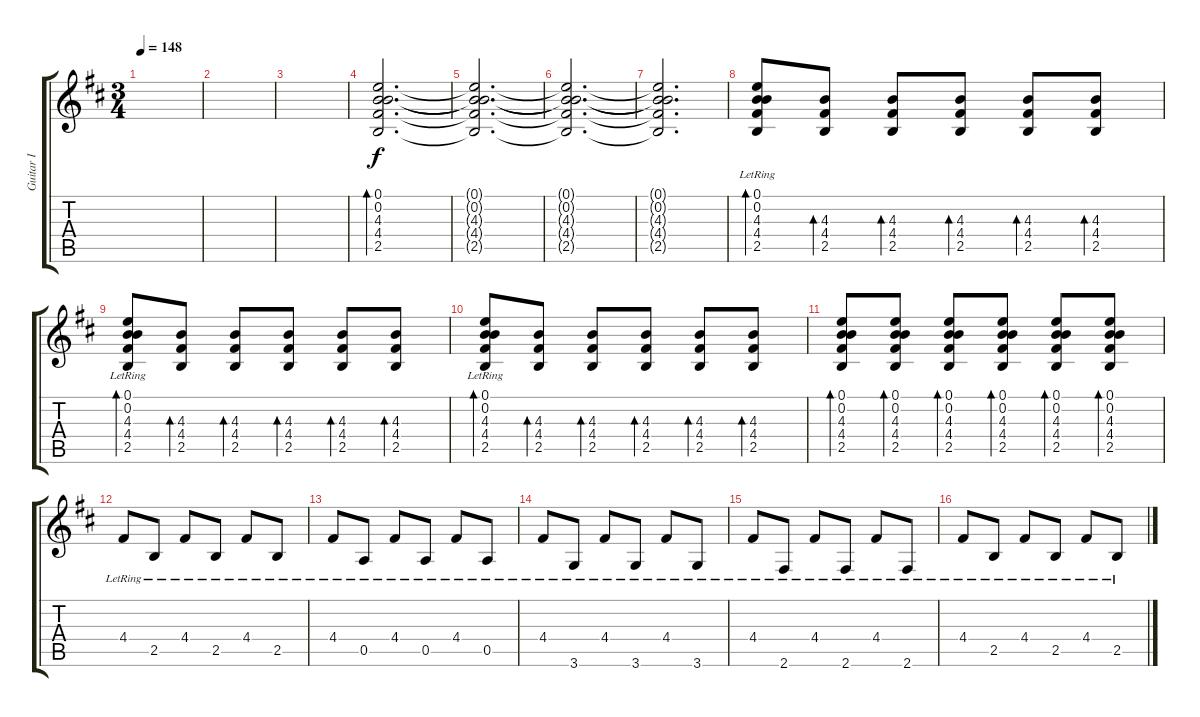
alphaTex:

\track ("Guitar I" "Guitar I") {instrument overdrivenguitar}
\staff {score tabs}
\tuning (E4 B3 G3 D3 A2 E2) {hide}
\ts (3 4)
\tempo 148
\clef g2
\ks bminor
|
|
|
(0.1 0.2 4.3 4.4 2.5).2{d bd 60} |
(0.1{t} 0.2{t} 4.3{t} 4.4{t} 2.5{t}).2{d} |
(0.1{t} 0.2{t} 4.3{t} 4.4{t} 2.5{t}).2{d} |
(0.1{t} 0.2{t} 4.3{t} 4.4{t} 2.5{t}).2{d} |
(0.1{lr} 0.2{lr} 4.3 4.4 2.5).8{bd 60} (4.3 4.4 2.5).8{bd 60} (4.3 4.4 2.5).8{bd 60} (4.3 4.4 2.5).8{bd 60} (4.3 4.4 2.5).8{bd 60} (4.3 4.4 2.5).8{bd 60} |
(0.1{lr} 0.2{lr} 4.3 4.4 2.5).8{bd 60} (4.3 4.4 2.5).8{bd 60} (4.3 4.4 2.5).8{bd 60} (4.3 4.4 2.5).8{bd 60} (4.3 4.4 2.5).8{bd 60} (4.3 4.4 2.5).8{bd 60} |
(0.1{lr} 0.2{lr} 4.3 4.4 2.5).8{bd 60} (4.3 4.4 2.5).8{bd 60} (4.3 4.4 2.5).8{bd 60} (4.3 4.4 2.5).8{bd 60} (4.3 4.4 2.5).8{bd 60} (4.3 4.4 2.5).8{bd 60} |
(0.1 0.2 4.3 4.4 2.5).8{bd 60} (0.1 0.2 4.3 4.4 2.5).8{bd 60} (0.1 0.2 4.3 4.4 2.5).8{bd 60} (0.1 0.2 4.3 4.4 2.5).8{bd 60} (0.1 0.2 4.3 4.4 2.5).8{bd 60} (0.1 0.2 4.3 4.4 2.5).8{bd 60} |
4.4{lr}.8 2.5{lr}.8 4.4{lr}.8 2.5{lr}.8 4.4{lr}.8 2.5{lr}.8 |
4.4{lr}.8 0.5{lr}.8 4.4{lr}.8 0.5{lr}.8 4.4{lr}.8 0.5{lr}.8 |
4.4{lr}.8 3.6{lr}.8 4.4{lr}.8 3.6{lr}.8 4.4{lr}.8 3.6{lr}.8 |
4.4{lr}.8 2.6{lr}.8 4.4{lr}.8 2.6{lr}.8 4.4{lr}.8 2.6{lr}.8 |
4.4{lr}.8 2.5{lr}.8 4.4{lr}.8 2.5{lr}.8 4.4{lr}.8 2.5{lr}.8
